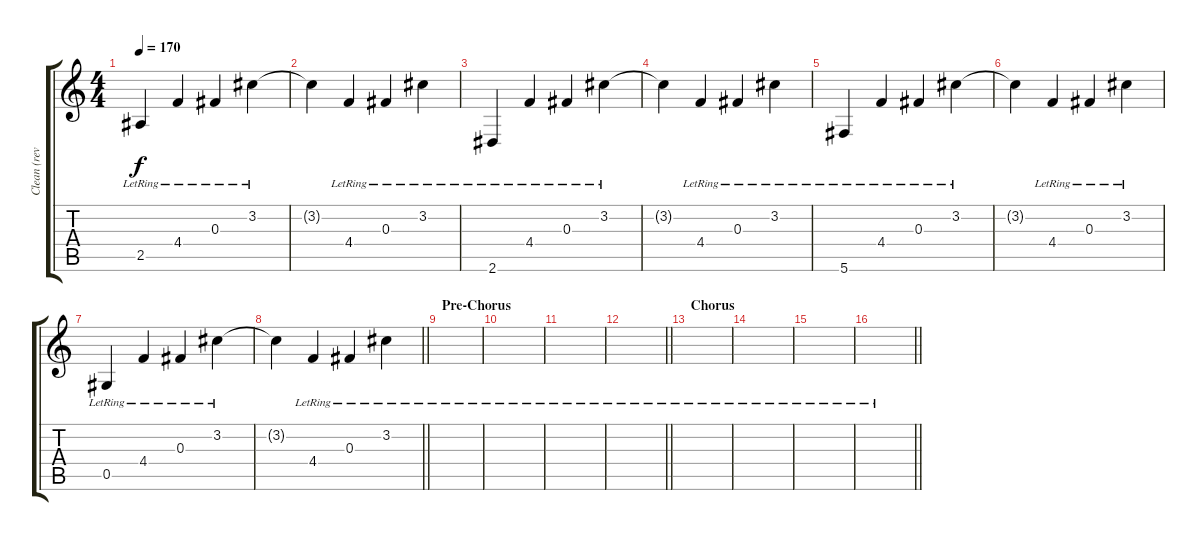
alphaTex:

\track ("Clean (reverbed) Lead Guitar" "Clean (rev") {instrument electricguitarclean}
\staff {score tabs}
\tuning (Eb4 Bb3 Gb3 Db3 Ab2 Db2) {hide}
\ts (4 4)
\tempo 170
\clef g2
\ks c
2.5{lr}.4{dy f} 4.4{lr}.4 0.3{lr}.4 3.2{lr}.4 |
3.2{t}.4 4.4{lr}.4 0.3{lr}.4 3.2{lr}.4 |
2.6{lr}.4 4.4{lr}.4 0.3{lr}.4 3.2{lr}.4 |
3.2{t}.4 4.4{lr}.4 0.3{lr}.4 3.2{lr}.4 |
5.6{lr}.4 4.4{lr}.4 0.3{lr}.4 3.2{lr}.4 |
3.2{t}.4 4.4{lr}.4 0.3{lr}.4 3.2{lr}.4 |
0.5{lr}.4 4.4{lr}.4 0.3{lr}.4 3.2{lr}.4 |
\barLineRight lightlight
3.2{t}.4 4.4{lr}.4 0.3{lr}.4 3.2{lr}.4 |
\section ("" "Pre-Chorus")
|
|
|
\barLineRight lightlight
|
\section ("" "Chorus")
|
|
|
\barLineRight lightlight
